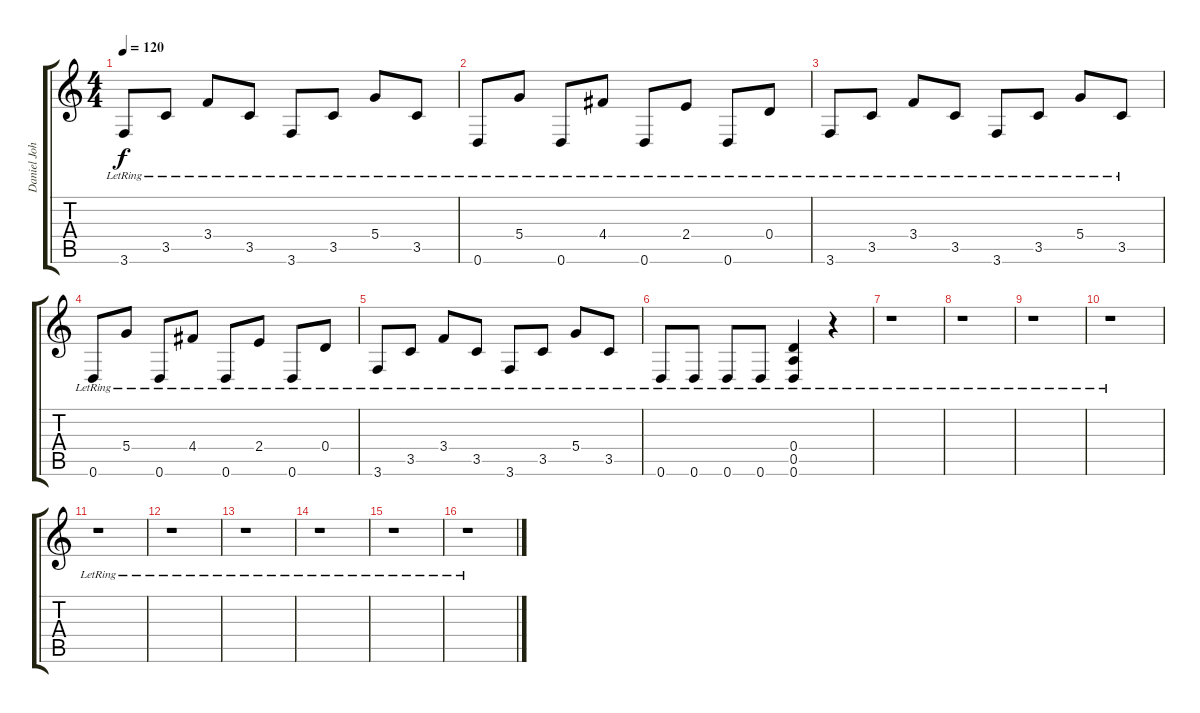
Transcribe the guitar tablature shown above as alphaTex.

\track ("Daniel Johns clean" "Daniel Joh") {instrument acousticguitarsteel}
\staff {score tabs}
\tuning (E4 B3 G3 D3 A2 D2) {hide}
\ts (4 4)
\tempo 120
\clef g2
\ks c
3.6{lr}.8{dy f} 3.5{lr}.8 3.4{lr}.8 3.5{lr}.8 3.6{lr}.8 3.5{lr}.8 5.4{lr}.8 3.5{lr}.8 |
0.6{lr}.8 5.4{lr}.8 0.6{lr}.8 4.4{lr}.8 0.6{lr}.8 2.4{lr}.8 0.6{lr}.8 0.4{lr}.8 |
3.6{lr}.8 3.5{lr}.8 3.4{lr}.8 3.5{lr}.8 3.6{lr}.8 3.5{lr}.8 5.4{lr}.8 3.5{lr}.8 |
0.6{lr}.8 5.4{lr}.8 0.6{lr}.8 4.4{lr}.8 0.6{lr}.8 2.4{lr}.8 0.6{lr}.8 0.4{lr}.8 |
3.6{lr}.8 3.5{lr}.8 3.4{lr}.8 3.5{lr}.8 3.6{lr}.8 3.5{lr}.8 5.4{lr}.8 3.5{lr}.8 |
0.6{lr}.8 0.6{lr}.8 0.6{lr}.8 0.6{lr}.8 (0.4{lr} 0.5{lr} 0.6{lr}).4 r.4 |
r.1 |
r.1 |
r.1 |
r.1 |
r.1 |
r.1 |
r.1 |
r.1 |
r.1 |
r.1
